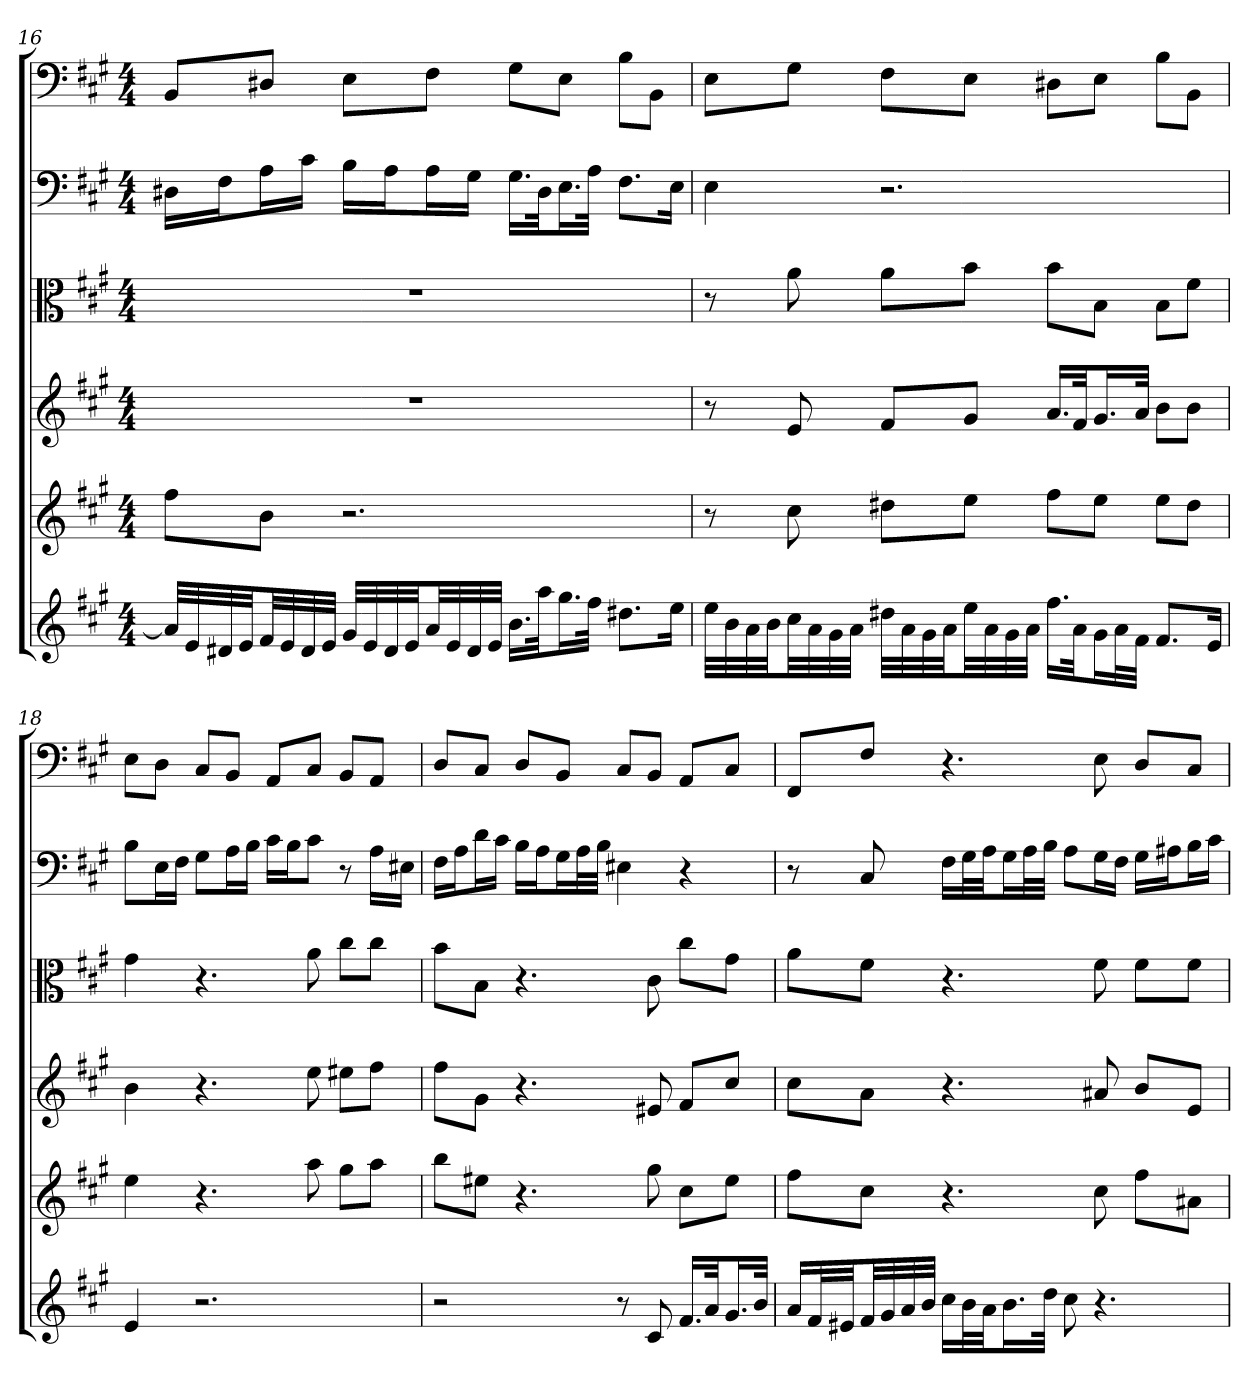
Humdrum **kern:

**kern	**kern	**kern	**kern	**kern	**kern
*part6	*part5	*part4	*part3	*part2	*part1
*staff6	*staff5	*staff4	*staff3	*staff2	*staff1
*	*	*	*clefC3	*clefF4	*clefF4
*k[f#c#g#]	*k[f#c#g#]	*k[f#c#g#]	*k[f#c#g#]	*k[f#c#g#]	*k[f#c#g#]
*A:	*A:	*A:	*A:	*A:	*A:
*M4/4	*M4/4	*M4/4	*M4/4	*M4/4	*M4/4
=16	=16	=16	=16	=16	=16
32aLLL]	8ff#L	1r	1r	16D#X\LL	8BB/L
32e	.	.	.	.	.
32d#X	.	.	.	16F#\J	.
32eJJ	.	.	.	.	.
32f#LL	8bJ	.	.	16A\L	8D#X/J
32e	.	.	.	.	.
32d#	.	.	.	16c#\JJ	.
32eJJJ	.	.	.	.	.
32g#LLL	2.r	.	.	16B\LL	8E\L
32e	.	.	.	.	.
32d#	.	.	.	16A\J	.
32eJJ	.	.	.	.	.
32aLL	.	.	.	16A\L	8F#\J
32e	.	.	.	.	.
32d#	.	.	.	16G#\JJ	.
32eJJJ	.	.	.	.	.
16.bLL	.	.	.	16.G#\LL	8G#\L
32aaJk	.	.	.	32D#\Jk	.
16.gg#L	.	.	.	16.E\L	8E\J
32ff#JJk	.	.	.	32A\JJk	.
8.dd#XL	.	.	.	8.F#\L	8B\L
.	.	.	.	.	8BB\J
16eeJk	.	.	.	16E\Jk	.
=17	=17	=17	=17	=17	=17
32eeLLL	8r	8r	8r	4E	8E\L
32b	.	.	.	.	.
32a	.	.	.	.	.
32bJJ	.	.	.	.	.
32cc#LL	8cc#	8e	8a	.	8G#\J
32a	.	.	.	.	.
32g#	.	.	.	.	.
32aJJJ	.	.	.	.	.
32dd#XLLL	8dd#XL	8f#L	8a\L	2.r	8F#\L
32a	.	.	.	.	.
32g#	.	.	.	.	.
32aJJ	.	.	.	.	.
32eeLL	8eeJ	8g#J	8b\J	.	8E\J
32a	.	.	.	.	.
32g#	.	.	.	.	.
32aJJJ	.	.	.	.	.
16.ff#LL	8ff#L	16.aLL	8b\L	.	8D#X\L
32aJk	.	32f#Jk	.	.	.
16g#L	8eeJ	16.g#L	8B\J	.	8E\J
32aL	.	.	.	.	.
32f#JJJ	.	32aJJk	.	.	.
8.f#L	8eeL	8bL	8B\L	.	8B\L
.	8dd#J	8bJ	8f#\J	.	8BB\J
16eJk	.	.	.	.	.
=18	=18	=18	=18	=18	=18
4e	4ee	4b	4g#	8B\L	8E\L
.	.	.	.	16E\L	8D\J
.	.	.	.	16F#\JJ	.
2.r	4.r	4.r	4.r	8G#\L	8C#/L
.	.	.	.	16A\L	8BB/J
.	.	.	.	16B\JJ	.
.	.	.	.	16c#\LL	8AA/L
.	.	.	.	16B\J	.
.	8aa	8ee	8a	8c#\J	8C#/J
.	8gg#L	8ee#XL	8cc#\L	8r	8BB/L
.	8aaJ	8ff#J	8cc#\J	16A\LL	8AA/J
.	.	.	.	16E#X\JJ	.
=19	=19	=19	=19	=19	=19
2r	8bbL	8ff#L	8b\L	16F#\LL	8D/L
.	.	.	.	16A\J	.
.	8ee#XJ	8g#J	8B\J	16d\L	8C#/J
.	.	.	.	16c#\JJ	.
.	4.r	4.r	4.r	16B\LL	8D/L
.	.	.	.	16A\J	.
.	.	.	.	16G#\L	8BB/J
.	.	.	.	32A\L	.
.	.	.	.	32B\JJJ	.
8r	.	.	.	4E#X	8C#/L
8c#	8gg#	8e#X	8c#	.	8BB/J
16.f#LL	8cc#L	8f#L	8cc#\L	4r	8AA/L
32aJk	.	.	.	.	.
16.g#L	8ee#J	8cc#J	8g#\J	.	8C#/J
32bJJk	.	.	.	.	.
=20	=20	=20	=20	=20	=20
16aLL	8ff#L	8cc#L	8a\L	8r	8FF#/L
32f#L	.	.	.	.	.
32e#XJJ	.	.	.	.	.
32f#LL	8cc#J	8aJ	8f#\J	8C#	8F#/J
32g#	.	.	.	.	.
32a	.	.	.	.	.
32bJJJ	.	.	.	.	.
16cc#LL	4.r	4.r	4.r	16F#\LL	4.r
32bL	.	.	.	32G#\L	.
32aJJ	.	.	.	32A\JJ	.
16.bL	.	.	.	16G#\L	.
.	.	.	.	32A\L	.
32ddJJk	.	.	.	32B\JJJ	.
8cc#	.	.	.	8A\L	.
4.r	8cc#	8a#X	8f#	16G#\L	8E
.	.	.	.	16F#\JJ	.
.	8ff#L	8bL	8f#\L	16G#\LL	8D/L
.	.	.	.	16A#X\J	.
.	8a#XJ	8eJ	8f#\J	16B\L	8C#/J
.	.	.	.	16c#\JJ	.
=	=	=	=	=	=
*-	*-	*-	*-	*-	*-
